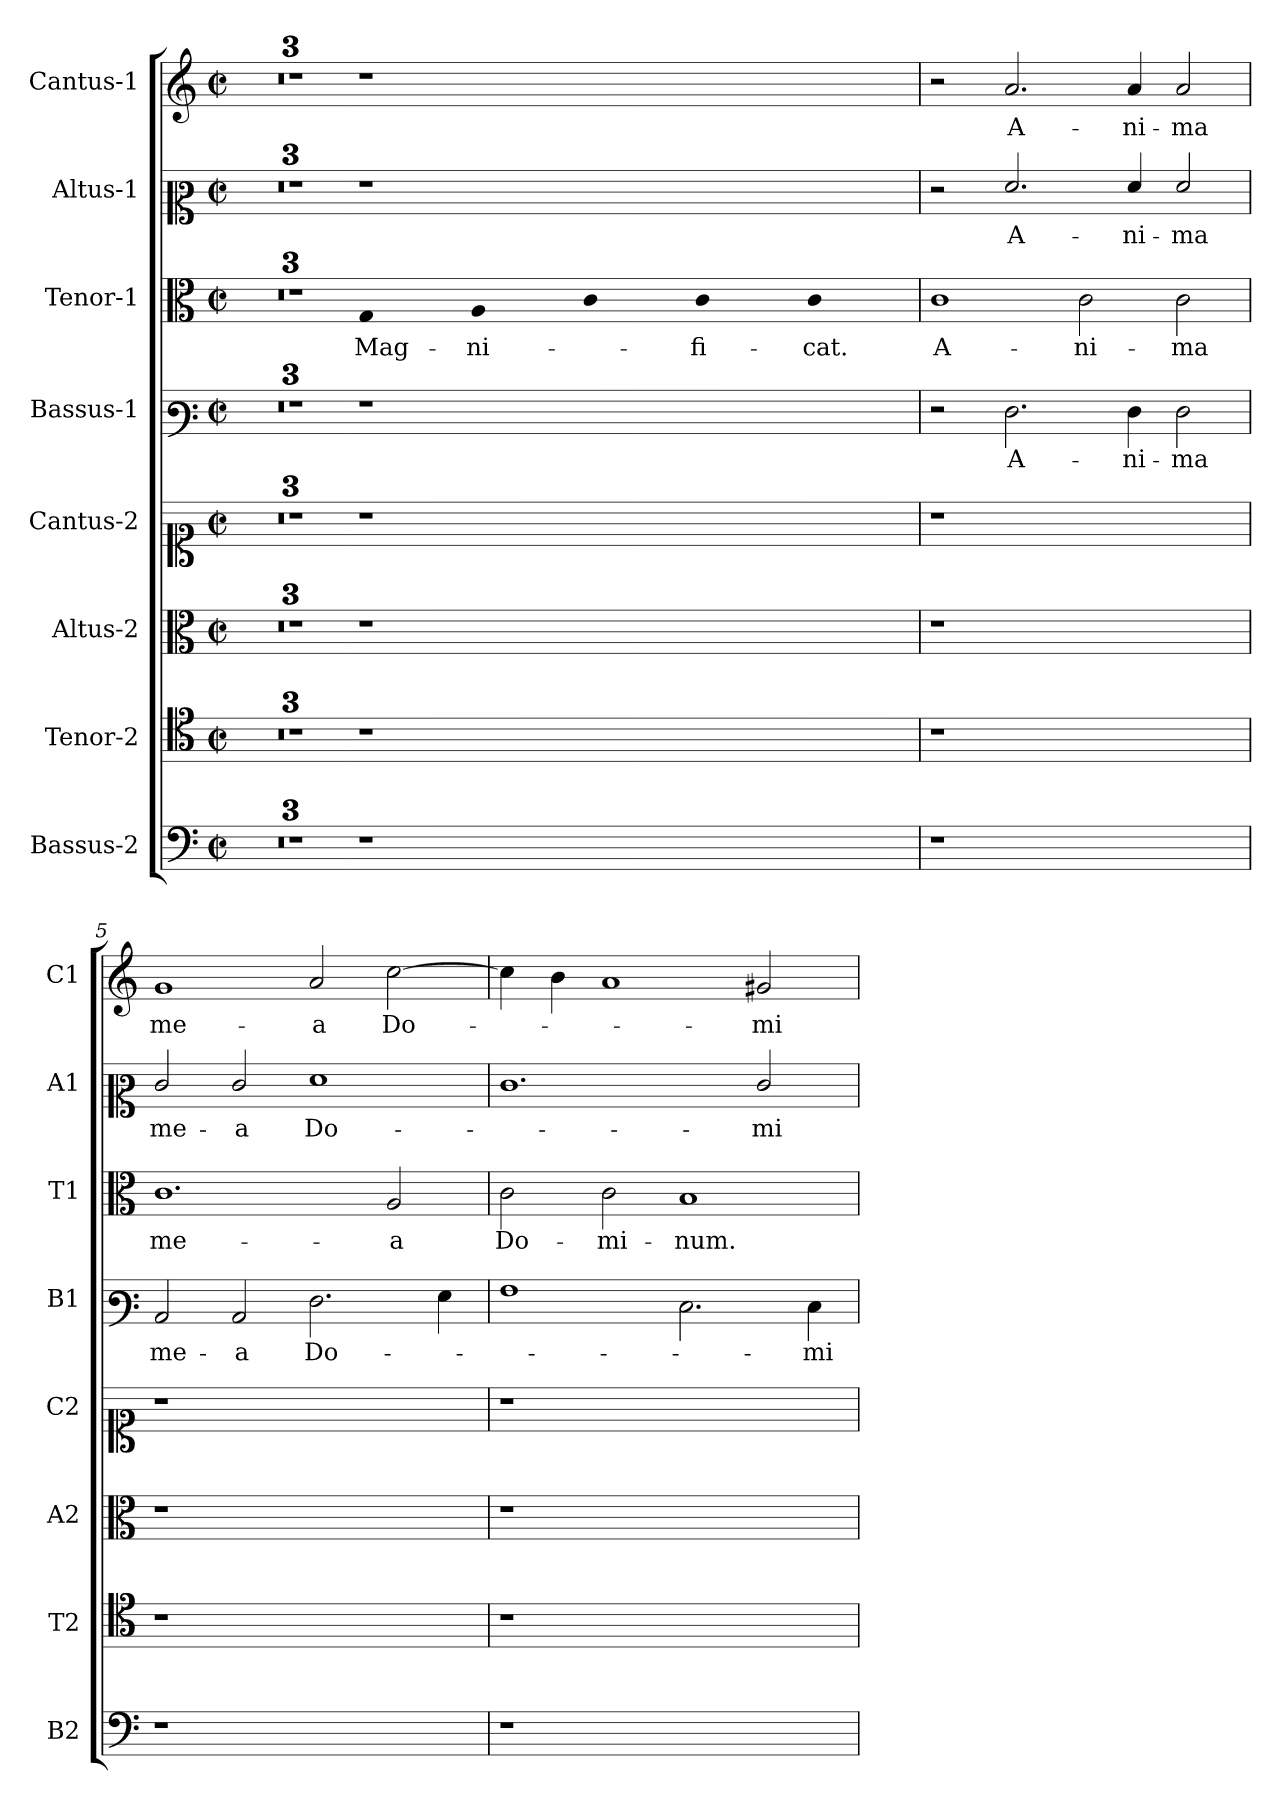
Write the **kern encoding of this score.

**kern	**kern	**kern	**kern	**kern	**text	**kern	**text	**kern	**text	**kern	**text
*part8	*part7	*part6	*part5	*part4	*part4	*part3	*part3	*part2	*part2	*part1	*part1
*staff8	*staff7	*staff6	*staff5	*staff4	*staff4	*staff3	*staff3	*staff2	*staff2	*staff1	*staff1
*I"Bassus-2	*I"Tenor-2	*I"Altus-2	*I"Cantus-2	*I"Bassus-1	*	*I"Tenor-1	*	*I"Altus-1	*	*I"Cantus-1	*
*I'B2	*I'T2	*I'A2	*I'C2	*I'B1	*	*I'T1	*	*I'A1	*	*I'C1	*
*clefF4	*clefC4	*clefC3	*clefC1	*clefF3	*	*clefC3	*	*clefC2	*	*clefG2	*
*k[]	*k[]	*k[]	*k[]	*k[]	*	*k[]	*	*k[]	*	*k[]	*
*C:	*C:	*C:	*C:	*C:	*	*C:	*	*C:	*	*C:	*
*M2/2	*M2/2	*M2/2	*M2/2	*M2/2	*	*M2/2	*	*M2/2	*	*M2/2	*
*met(c|)	*met(c|)	*met(c|)	*met(c|)	*met(c|)	*	*met(c|)	*	*met(c|)	*	*met(c|)	*
=1	=1	=1	=1	=1	=1	=1	=1	=1	=1	=1	=1
1ryy	1ryy	1ryy	1ryy	1ryy	.	1ryy	.	1ryy	.	1ryy	.
=2	=2	=2	=2	=2	=2	=2	=2	=2	=2	=2	=2
1r	1r	1r	1r	1r	.	1r	.	1r	.	1r	.
=3	=3	=3	=3	=3	=3	=3	=3	=3	=3	=3	=3
*	*clefGv2	*clefG2	*clefG2	*clefF4	*	*clefGv2	*	*clefG2	*	*	*
1ryy	1ryy	1ryy	1ryy	1ryy	.	1ryy	.	1ryy	.	1ryy	.
=3X1-	=3X1-	=3X1-	=3X1-	=3X1-	=3X1-	=3X1-	=3X1-	=3X1-	=3X1-	=3X1-	=3X1-
!	!	!	!	!	!	!LO:N:head=solid	!	!	!	!	!
!	!	!	!	!	!	!	!LO:LY:b	!	!	!	!
1r	1r	1r	1r	1r	.	1G	Mag-	1r	.	1r	.
!	!	!	!	!	!	!LO:N:head=solid	!	!	!	!	!
!	!	!	!	!	!	!	!LO:LY:b	!	!	!	!
00ryy	00ryy	00ryy	00ryy	00ryy	.	1A	-ni-	00ryy	.	00ryy	.
!	!	!	!	!	!	!LO:N:head=solid	!	!	!	!	!
.	.	.	.	.	.	1c	.	.	.	.	.
!	!	!	!	!	!	!LO:N:head=solid	!	!	!	!	!
!	!	!	!	!	!	!	!LO:LY:b	!	!	!	!
.	.	.	.	.	.	1c	-fi-	.	.	.	.
!	!	!	!	!	!	!LO:N:head=solid	!	!	!	!	!
!	!	!	!	!	!	!	!LO:LY:b	!	!	!	!
.	.	.	.	.	.	1c	-cat.	.	.	.	.
=4	=4	=4	=4	=4	=4	=4	=4	=4	=4	=4	=4
!	!	!	!	!	!	!	!LO:LY:b	!	!	!	!
1r	1r	1r	1r	2r	.	1c	A-	2r	.	2r	.
!	!	!	!	!	!LO:LY:b	!	!	!	!	!	!
!	!	!	!	!	!	!	!	!	!LO:LY:b	!	!
!	!	!	!	!	!	!	!	!	!	!	!LO:LY:b
.	.	.	.	2.F\	A-	.	.	2.f/	A-	2.a/	A-
!	!	!	!	!	!	!	!LO:LY:b	!	!	!	!
1ryy	1ryy	1ryy	1ryy	.	.	2c\	-ni-	.	.	.	.
!	!	!	!	!	!LO:LY:b	!	!	!	!	!	!
!	!	!	!	!	!	!	!	!	!LO:LY:b	!	!
!	!	!	!	!	!	!	!	!	!	!	!LO:LY:b
.	.	.	.	4F\	-ni-	.	.	4f/	-ni-	4a/	-ni-
!	!	!	!	!	!LO:LY:b	!	!	!	!	!	!
!	!	!	!	!	!	!	!LO:LY:b	!	!	!	!
!	!	!	!	!	!	!	!	!	!LO:LY:b	!	!
!	!	!	!	!	!	!	!	!	!	!	!LO:LY:b
.	.	.	.	2F\	-ma	2c\	-ma	2f/	-ma	2a/	-ma
=5	=5	=5	=5	=5	=5	=5	=5	=5	=5	=5	=5
!	!	!	!	!	!LO:LY:b	!	!	!	!	!	!
!	!	!	!	!	!	!	!LO:LY:b	!	!	!	!
!	!	!	!	!	!	!	!	!	!LO:LY:b	!	!
!	!	!	!	!	!	!	!	!	!	!	!LO:LY:b
1r	1r	1r	1r	2C/	me-	1.c	me-	2e/	me-	1g	me-
!	!	!	!	!	!LO:LY:b	!	!	!	!	!	!
!	!	!	!	!	!	!	!	!	!LO:LY:b	!	!
.	.	.	.	2C/	-a	.	.	2e/	-a	.	.
!	!	!	!	!	!LO:LY:b	!	!	!	!	!	!
!	!	!	!	!	!	!	!	!	!LO:LY:b	!	!
!	!	!	!	!	!	!	!	!	!	!	!LO:LY:b
1ryy	1ryy	1ryy	1ryy	2.F\	Do-	.	.	1f	Do-	2a/	-a
!	!	!	!	!	!	!	!LO:LY:b	!	!	!	!
!	!	!	!	!	!	!	!	!	!	!	!LO:LY:b
.	.	.	.	.	.	2A/	-a	.	.	[2cc\	Do-
.	.	.	.	4G\	.	.	.	.	.	.	.
=6	=6	=6	=6	=6	=6	=6	=6	=6	=6	=6	=6
!	!	!	!	!	!	!	!LO:LY:b	!	!	!	!
1r	1r	1r	1r	1A	.	2c\	Do-	1.e	.	4cc\]	.
.	.	.	.	.	.	.	.	.	.	4b\	.
!	!	!	!	!	!	!	!LO:LY:b	!	!	!	!
.	.	.	.	.	.	2c\	-mi-	.	.	1a	.
!	!	!	!	!	!	!	!LO:LY:b	!	!	!	!
1ryy	1ryy	1ryy	1ryy	2.E\	.	1B	-num.	.	.	.	.
!	!	!	!	!	!	!	!	!	!LO:LY:b	!	!
!	!	!	!	!	!	!	!	!	!	!	!LO:LY:b
.	.	.	.	.	.	.	.	2e/	-mi-	2g#X/	-mi-
!	!	!	!	!	!LO:LY:b	!	!	!	!	!	!
.	.	.	.	4E\	-mi-	.	.	.	.	.	.
=	=	=	=	=	=	=	=	=	=	=	=
*-	*-	*-	*-	*-	*-	*-	*-	*-	*-	*-	*-
